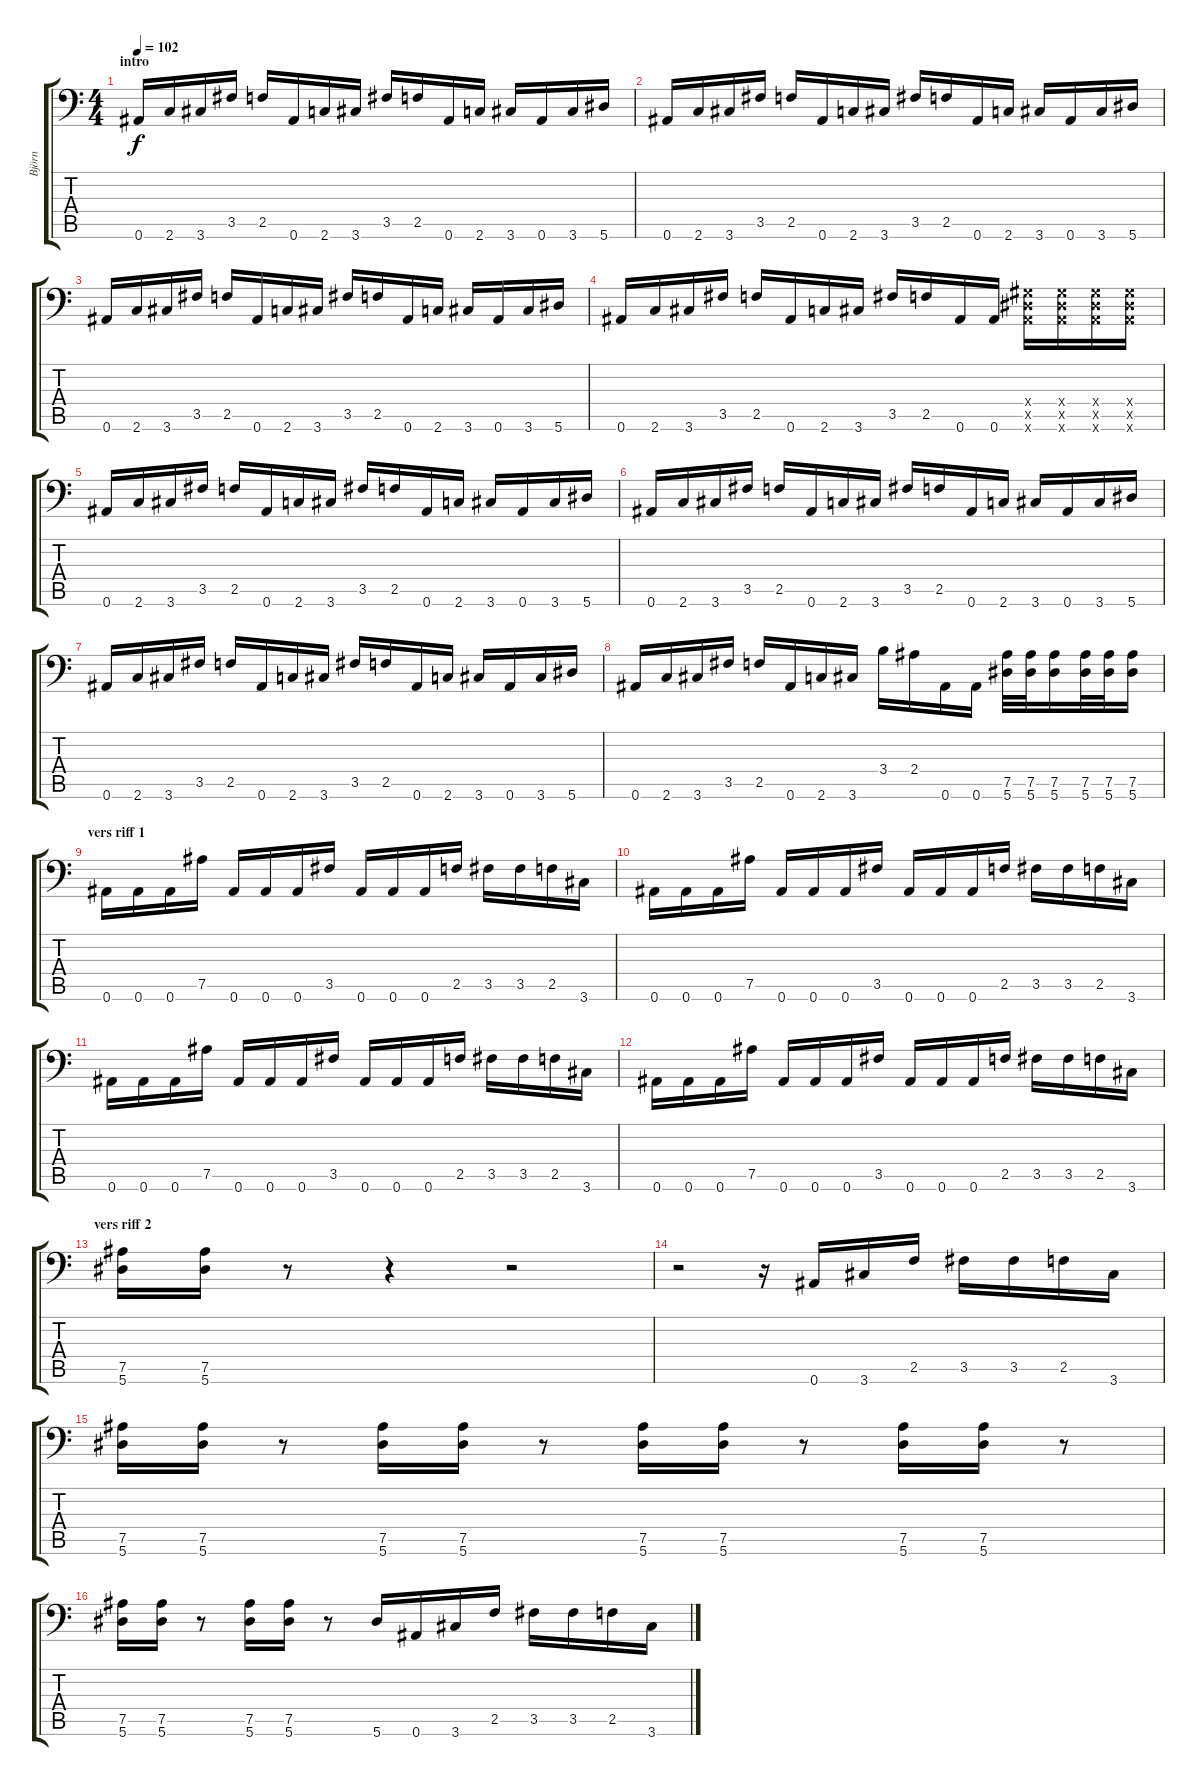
\track ("Björn" "Björn") {instrument distortionguitar}
\staff {score tabs}
\tuning (Bb3 F3 Db3 Ab2 Eb2 Bb1) {hide}
\ts (4 4)
\section ("" "intro")
\tempo 102
\clef f4
\ks c
0.6.16{dy f instrument distortionguitar} 2.6.16 3.6.16 3.5.16 2.5.16 0.6.16 2.6.16 3.6.16 3.5.16 2.5.16 0.6.16 2.6.16 3.6.16 0.6.16 3.6.16 5.6.16 |
0.6.16 2.6.16 3.6.16 3.5.16 2.5.16 0.6.16 2.6.16 3.6.16 3.5.16 2.5.16 0.6.16 2.6.16 3.6.16 0.6.16 3.6.16 5.6.16 |
0.6.16 2.6.16 3.6.16 3.5.16 2.5.16 0.6.16 2.6.16 3.6.16 3.5.16 2.5.16 0.6.16 2.6.16 3.6.16 0.6.16 3.6.16 5.6.16 |
0.6.16 2.6.16 3.6.16 3.5.16 2.5.16 0.6.16 2.6.16 3.6.16 3.5.16 2.5.16 0.6.16 0.6.16 (0.4{x} 0.5{x} 0.6{x}).16 (0.4{x} 0.5{x} 0.6{x}).16 (0.4{x} 0.5{x} 0.6{x}).16 (0.4{x} 0.5{x} 0.6{x}).16 |
0.6.16 2.6.16 3.6.16 3.5.16 2.5.16 0.6.16 2.6.16 3.6.16 3.5.16 2.5.16 0.6.16 2.6.16 3.6.16 0.6.16 3.6.16 5.6.16 |
0.6.16 2.6.16 3.6.16 3.5.16 2.5.16 0.6.16 2.6.16 3.6.16 3.5.16 2.5.16 0.6.16 2.6.16 3.6.16 0.6.16 3.6.16 5.6.16 |
0.6.16 2.6.16 3.6.16 3.5.16 2.5.16 0.6.16 2.6.16 3.6.16 3.5.16 2.5.16 0.6.16 2.6.16 3.6.16 0.6.16 3.6.16 5.6.16 |
0.6.16 2.6.16 3.6.16 3.5.16 2.5.16 0.6.16 2.6.16 3.6.16 3.4.16 2.4.16 0.6.16 0.6.16 (7.5 5.6).32 (7.5 5.6).32 (7.5 5.6).16 (7.5 5.6).32 (7.5 5.6).32 (7.5 5.6).16 |
\section ("" "vers riff 1")
0.6.16 0.6.16 0.6.16 7.5.16 0.6.16 0.6.16 0.6.16 3.5.16 0.6.16 0.6.16 0.6.16 2.5.16 3.5.16 3.5.16 2.5.16 3.6.16 |
0.6.16 0.6.16 0.6.16 7.5.16 0.6.16 0.6.16 0.6.16 3.5.16 0.6.16 0.6.16 0.6.16 2.5.16 3.5.16 3.5.16 2.5.16 3.6.16 |
0.6.16 0.6.16 0.6.16 7.5.16 0.6.16 0.6.16 0.6.16 3.5.16 0.6.16 0.6.16 0.6.16 2.5.16 3.5.16 3.5.16 2.5.16 3.6.16 |
0.6.16 0.6.16 0.6.16 7.5.16 0.6.16 0.6.16 0.6.16 3.5.16 0.6.16 0.6.16 0.6.16 2.5.16 3.5.16 3.5.16 2.5.16 3.6.16 |
\section ("" "vers riff 2")
(7.5 5.6).16 (7.5 5.6).16 r.8 r.4 r.2 |
r.2 r.16 0.6.16 3.6.16 2.5.16 3.5.16 3.5.16 2.5.16 3.6.16 |
(7.5 5.6).16 (7.5 5.6).16 r.8 (7.5 5.6).16 (7.5 5.6).16 r.8 (7.5 5.6).16 (7.5 5.6).16 r.8 (7.5 5.6).16 (7.5 5.6).16 r.8 |
(7.5 5.6).16 (7.5 5.6).16 r.8 (7.5 5.6).16 (7.5 5.6).16 r.8 5.6.16 0.6.16 3.6.16 2.5.16 3.5.16 3.5.16 2.5.16 3.6.16
